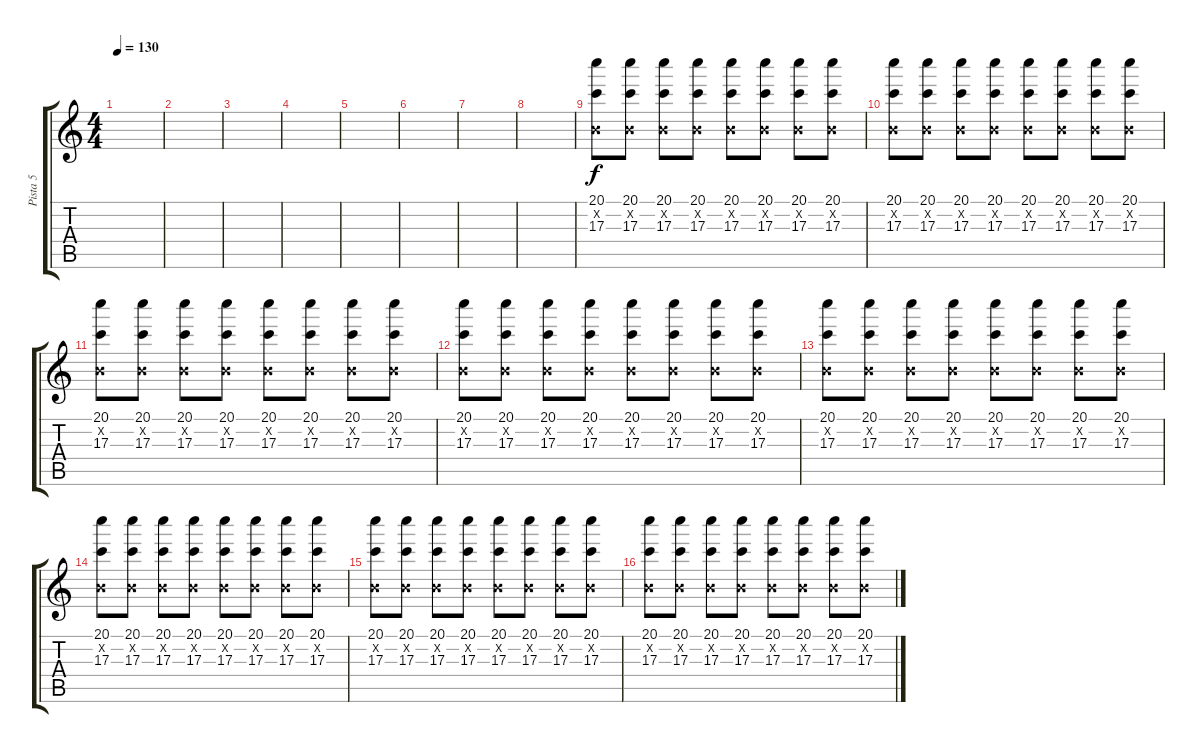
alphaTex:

\track ("Pista 5" "Pista 5") {instrument electricguitarclean}
\staff {score tabs}
\tuning (E4 B3 G3 D3 A2 E2) {hide}
\ts (4 4)
\tempo 130
\clef g2
\ks c
|
|
|
|
|
|
|
|
(20.1 0.2{x} 17.3).8 (20.1 0.2{x} 17.3).8 (20.1 0.2{x} 17.3).8 (20.1 0.2{x} 17.3).8 (20.1 0.2{x} 17.3).8 (20.1 0.2{x} 17.3).8 (20.1 0.2{x} 17.3).8 (20.1 0.2{x} 17.3).8 |
(20.1 0.2{x} 17.3).8 (20.1 0.2{x} 17.3).8 (20.1 0.2{x} 17.3).8 (20.1 0.2{x} 17.3).8 (20.1 0.2{x} 17.3).8 (20.1 0.2{x} 17.3).8 (20.1 0.2{x} 17.3).8 (20.1 0.2{x} 17.3).8 |
(20.1 0.2{x} 17.3).8 (20.1 0.2{x} 17.3).8 (20.1 0.2{x} 17.3).8 (20.1 0.2{x} 17.3).8 (20.1 0.2{x} 17.3).8 (20.1 0.2{x} 17.3).8 (20.1 0.2{x} 17.3).8 (20.1 0.2{x} 17.3).8 |
(20.1 0.2{x} 17.3).8 (20.1 0.2{x} 17.3).8 (20.1 0.2{x} 17.3).8 (20.1 0.2{x} 17.3).8 (20.1 0.2{x} 17.3).8 (20.1 0.2{x} 17.3).8 (20.1 0.2{x} 17.3).8 (20.1 0.2{x} 17.3).8 |
(20.1 0.2{x} 17.3).8 (20.1 0.2{x} 17.3).8 (20.1 0.2{x} 17.3).8 (20.1 0.2{x} 17.3).8 (20.1 0.2{x} 17.3).8 (20.1 0.2{x} 17.3).8 (20.1 0.2{x} 17.3).8 (20.1 0.2{x} 17.3).8 |
(20.1 0.2{x} 17.3).8 (20.1 0.2{x} 17.3).8 (20.1 0.2{x} 17.3).8 (20.1 0.2{x} 17.3).8 (20.1 0.2{x} 17.3).8 (20.1 0.2{x} 17.3).8 (20.1 0.2{x} 17.3).8 (20.1 0.2{x} 17.3).8 |
(20.1 0.2{x} 17.3).8 (20.1 0.2{x} 17.3).8 (20.1 0.2{x} 17.3).8 (20.1 0.2{x} 17.3).8 (20.1 0.2{x} 17.3).8 (20.1 0.2{x} 17.3).8 (20.1 0.2{x} 17.3).8 (20.1 0.2{x} 17.3).8 |
(20.1 0.2{x} 17.3).8 (20.1 0.2{x} 17.3).8 (20.1 0.2{x} 17.3).8 (20.1 0.2{x} 17.3).8 (20.1 0.2{x} 17.3).8 (20.1 0.2{x} 17.3).8 (20.1 0.2{x} 17.3).8 (20.1 0.2{x} 17.3).8
